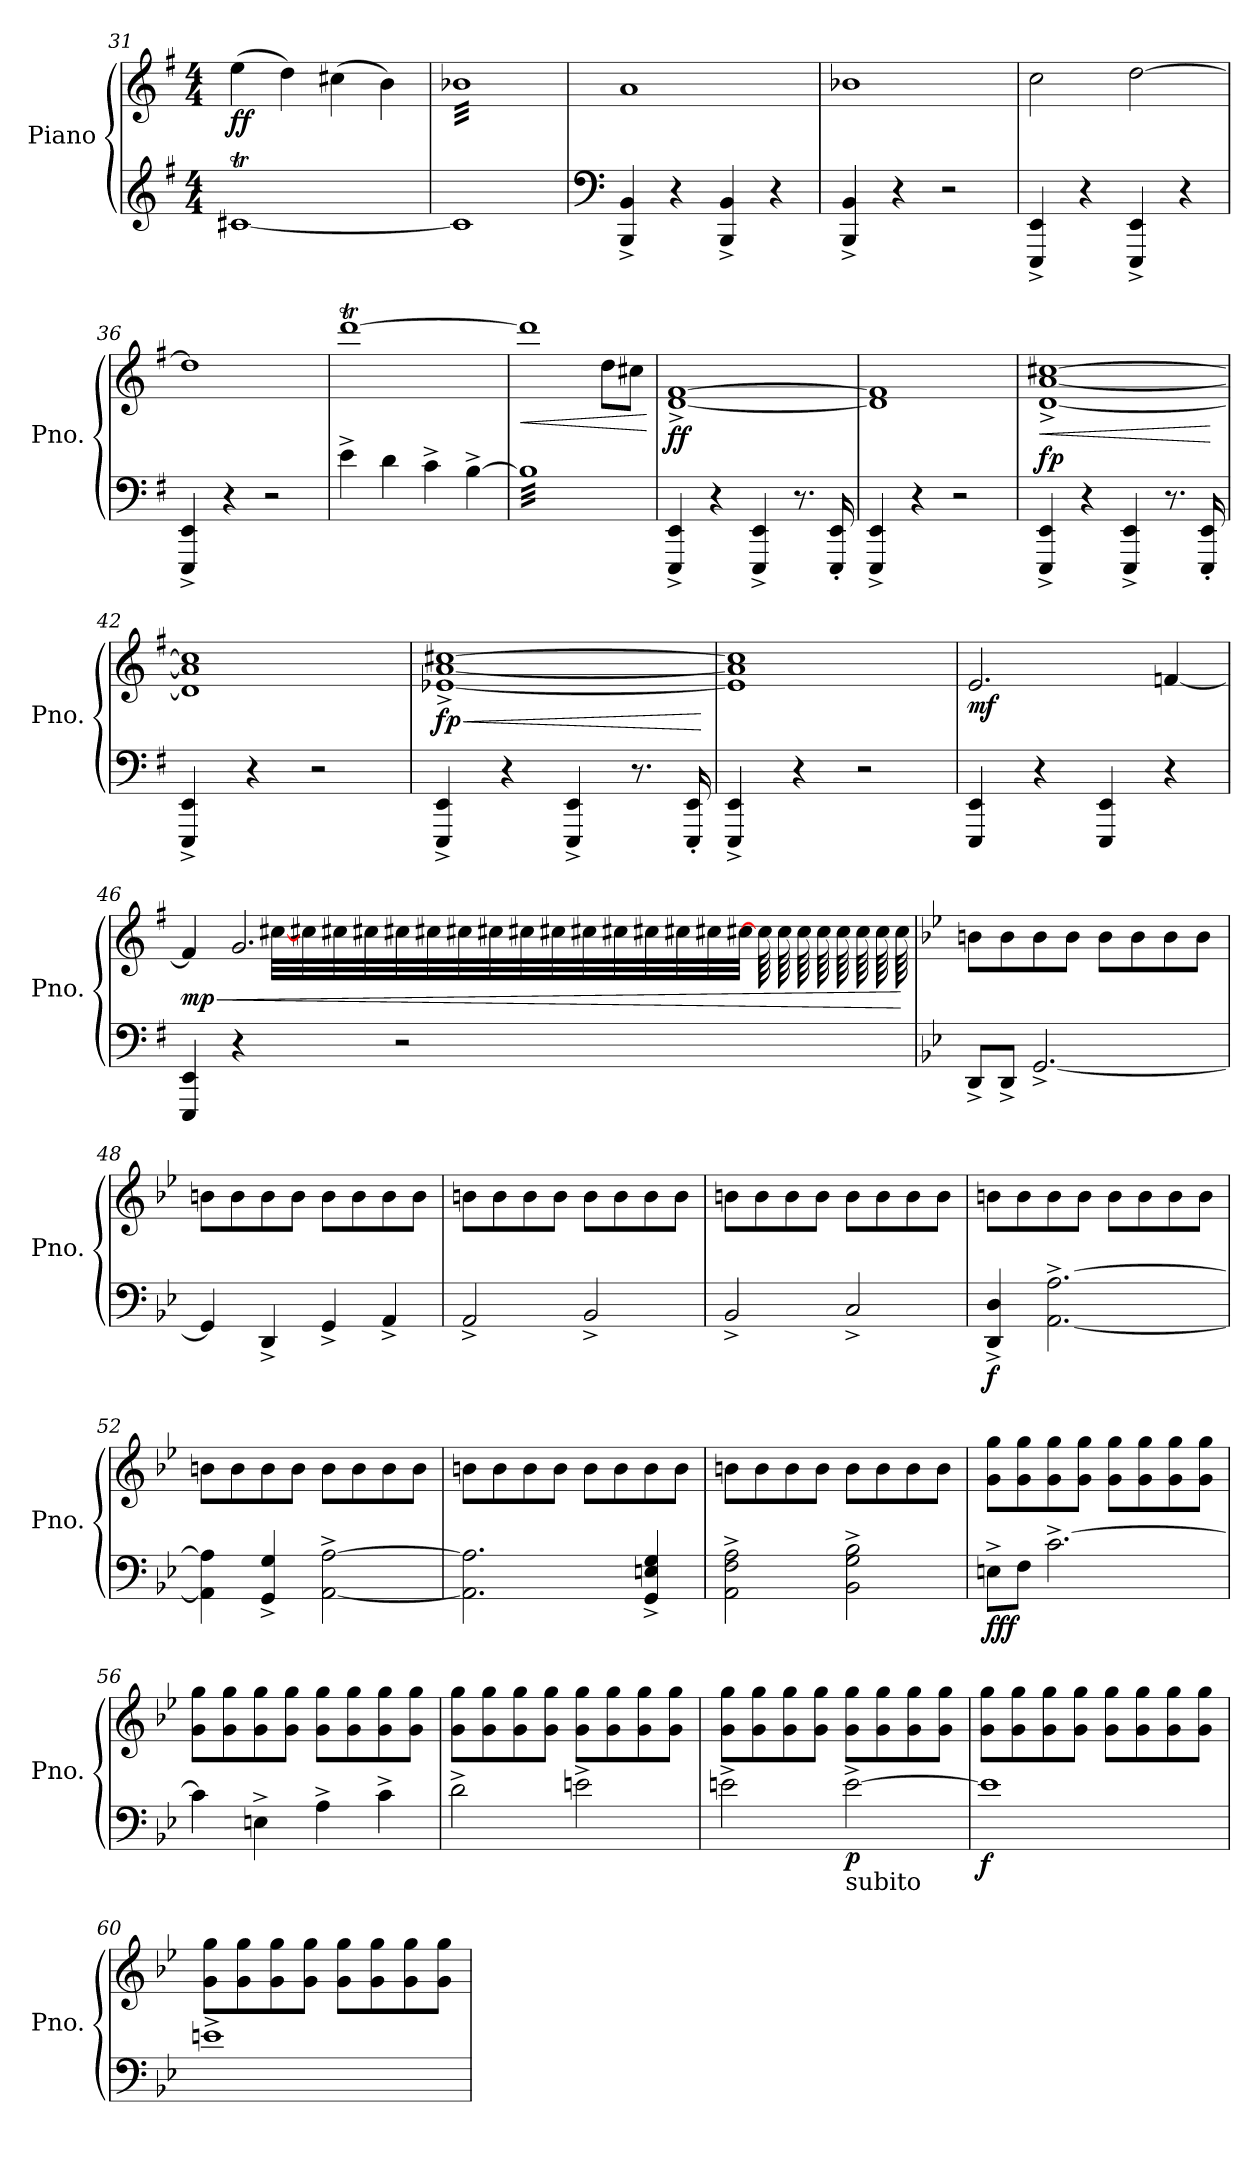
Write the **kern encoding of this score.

**kern	**kern	**dynam
*part1	*part1	*part1
*staff2	*staff1	*staff1/2
*I"Piano	*	*
*I'Pno.	*	*
*clefG2	*clefG2	*
*k[f#]	*k[f#]	*
*M4/4	*M4/4	*
=31	=31	=31
!	!	!LO:DY:b
[1c#Xt	(>4ee\	ff
.	4dd\)	.
.	(>4cc#X\	.
.	4b\)	.
=32	=32	=32
*	*tremolo	*
1c#]	32b-XLLL	.
.	32b-X	.
.	32b-X	.
.	32b-X	.
.	32b-X	.
.	32b-X	.
.	32b-X	.
.	32b-X	.
.	32b-X	.
.	32b-X	.
.	32b-X	.
.	32b-X	.
.	32b-X	.
.	32b-X	.
.	32b-X	.
.	32b-X	.
.	32b-X	.
.	32b-X	.
.	32b-X	.
.	32b-X	.
.	32b-X	.
.	32b-X	.
.	32b-X	.
.	32b-X	.
.	32b-X	.
.	32b-X	.
.	32b-X	.
.	32b-X	.
.	32b-X	.
.	32b-X	.
.	32b-X	.
.	32b-XJJJ	.
*	*Xtremolo	*
=33	=33	=33
*clefF4	*	*
4BBB/^ 4BB/^	1a	.
4r	.	.
4BBB/^ 4BB/^	.	.
4r	.	.
!!LO:PB:g=z
=34	=34	=34
4BBB/^ 4BB/^	1b-X	.
4r	.	.
2r	.	.
=35	=35	=35
4EEE/^ 4EE/^	2cc\	.
4r	.	.
4EEE/^ 4EE/^	[2dd\	.
4r	.	.
=36	=36	=36
4EEE/^ 4EE/^	1dd]	.
4r	.	.
2r	.	.
=37	=37	=37
4e^\	[1dddT	.
4d\	.	.
4c^\	.	.
[4B^\	.	.
=38	=38	=38
!	!	!LO:HP:b
*	*^	*
*tremolo	*	*	*
32B]LLL	1ddd]	2.ryy	<
32B	.	.	.
32B	.	.	.
32B	.	.	.
32B	.	.	.
32B	.	.	.
32B	.	.	.
32B	.	.	.
32B	.	.	.
32B	.	.	.
32B	.	.	.
32B	.	.	.
32B	.	.	.
32B	.	.	.
32B	.	.	.
32B	.	.	.
32B	.	.	.
32B	.	.	.
32B	.	.	.
32B	.	.	.
32B	.	.	.
32B	.	.	.
32B	.	.	.
32B	.	.	.
32B	.	8dd\L	.
32B	.	.	.
32B	.	.	.
32B	.	.	.
32B	.	8cc#X\J	.
32B	.	.	.
32B	.	.	.
32BJJJ	.	.	.
*Xtremolo	*	*	*
*	*v	*v	*
.	.	[
=39	=39	=39
!	!	!LO:DY:b
4EEE/^ 4EE/^	[1d^ [1f#^	ff
4r	.	.
4EEE/^ 4EE/^	.	.
8.r	.	.
16EEE/' 16EE/'	.	.
=40	=40	=40
4EEE/^ 4EE/^	1d] 1f#]	.
4r	.	.
2r	.	.
=41	=41	=41
!	!	!LO:HP:b
!	!	!LO:DY:n=1:a=2
4EEE/^ 4EE/^	[1d^ [1a^ [1cc#X^	< fp
4r	.	.
4EEE/^ 4EE/^	.	.
8.r	.	.
16EEE/' 16EE/'	.	.
.	.	[
=42	=42	=42
4EEE/^ 4EE/^	1d] 1a] 1cc#]	.
4r	.	.
2r	.	.
!!LO:LB:g=z
=43	=43	=43
!	!	!LO:HP:b
!	!	!LO:DY:n=1:b
4EEE/^ 4EE/^	[1e-X^ [1a^ [1cc#X^	< fp
4r	.	.
4EEE/^ 4EE/^	.	.
8.r	.	.
16EEE/' 16EE/'	.	.
.	.	[
=44	=44	=44
4EEE/^ 4EE/^	1e-] 1a] 1cc#]	.
4r	.	.
2r	.	.
=45	=45	=45
!	!	!LO:DY:b
4EEE/ 4EE/	2.e/	mf
4r	.	.
4EEE/ 4EE/	.	.
4r	[4fn/	.
=46	=46	=46
!	!	!LO:HP:b
*	*^	*
!	!	!	!LO:DY:n=1:b
4EEE/ 4EE/	4f/]	4.ryy	< mp
4r	2.g/	.	.
*	*tremolo	*	*
.	.	[32cc#X\LLL	.
.	.	32cc#X\	.
.	.	32cc#X\	.
.	.	32cc#X\	.
2r	.	32cc#X\	.
.	.	32cc#X\	.
.	.	32cc#X\	.
.	.	32cc#X\	.
.	.	32cc#X\	.
.	.	32cc#X\	.
.	.	32cc#X\	.
.	.	32cc#X\	.
.	.	32cc#X\	.
.	.	32cc#X\	.
.	.	32cc#X\	.
.	.	32cc#X\JJJ	.
.	.	64cc#\]	.
.	.	64cc#\	.
.	.	64cc#\	.
.	.	64cc#\	.
.	.	64cc#\	.
.	.	64cc#\	.
.	.	64cc#\	.
.	.	64cc#\	.
*	*Xtremolo	*	*
*	*v	*v	*
.	.	[
=47	=47	=47
*k[b-e-]	*k[b-e-]	*
!	!	!LO:DY:b=2
!	!	!LO:DY:n=1:b
8DD^/L	8bn\L	ff mf
8DD^/J	8b\	.
[2.GG^/	8b\	.
.	8b\J	.
.	8b\L	.
.	8b\	.
.	8b\	.
.	8b\J	.
=48	=48	=48
4GG/]	8bn\L	.
.	8b\	.
4DD^/	8b\	.
.	8b\J	.
4GG^/	8b\L	.
.	8b\	.
4AA^/	8b\	.
.	8b\J	.
!!LO:LB:g=z
=49	=49	=49
2AA^/	8bn\L	.
.	8b\	.
.	8b\	.
.	8b\J	.
2BB-^/	8b\L	.
.	8b\	.
.	8b\	.
.	8b\J	.
=50	=50	=50
2BB-^/	8bn\L	.
.	8b\	.
.	8b\	.
.	8b\J	.
2C^/	8b\L	.
.	8b\	.
.	8b\	.
.	8b\J	.
=51	=51	=51
!	!	!LO:DY:b=2
4DD/^ 4D/^	8bn\L	f
.	8b\	.
[2.AA\^ [2.A\^	8b\	.
.	8b\J	.
.	8b\L	.
.	8b\	.
.	8b\	.
.	8b\J	.
=52	=52	=52
4AA\] 4A\]	8bn\L	.
.	8b\	.
4GG/^ 4G/^	8b\	.
.	8b\J	.
[2AA\^ [2A\^	8b\L	.
.	8b\	.
.	8b\	.
.	8b\J	.
=53	=53	=53
2.AA\] 2.A\]	8bn\L	.
.	8b\	.
.	8b\	.
.	8b\J	.
.	8b\L	.
.	8b\	.
4GG/^ 4En/^ 4G/^	8b\	.
.	8b\J	.
!!LO:LB:g=z
=54	=54	=54
2AA\^ 2F\^ 2A\^	8bn\L	.
.	8b\	.
.	8b\	.
.	8b\J	.
2BB-\^ 2G\^ 2B-\^	8b\L	.
.	8b\	.
.	8b\	.
.	8b\J	.
=55	=55	=55
!	!	!LO:DY:b=2
!	!	!LO:DY:n=1:b
8En^\L	8g\ 8gg\L	ff f
8F\J	8g\ 8gg\	.
[2.c^\	8g\ 8gg\	.
.	8g\ 8gg\J	.
.	8g\ 8gg\L	.
.	8g\ 8gg\	.
.	8g\ 8gg\	.
.	8g\ 8gg\J	.
=56	=56	=56
4c\]	8g\ 8gg\L	.
.	8g\ 8gg\	.
4En^\	8g\ 8gg\	.
.	8g\ 8gg\J	.
4A^\	8g\ 8gg\L	.
.	8g\ 8gg\	.
4c^\	8g\ 8gg\	.
.	8g\ 8gg\J	.
=57	=57	=57
2d^\	8g\ 8gg\L	.
.	8g\ 8gg\	.
.	8g\ 8gg\	.
.	8g\ 8gg\J	.
2en^\	8g\ 8gg\L	.
.	8g\ 8gg\	.
.	8g\ 8gg\	.
.	8g\ 8gg\J	.
=58	=58	=58
2en^\	8g\ 8gg\L	.
.	8g\ 8gg\	.
.	8g\ 8gg\	.
.	8g\ 8gg\J	.
!LO:TX:b:t=subito	!	!
!	!	!LO:DY:b=2
[2e^\	8g\ 8gg\L	p
.	8g\ 8gg\	.
.	8g\ 8gg\	.
.	8g\ 8gg\J	.
!!LO:LB:g=z
=59	=59	=59
!	!	!LO:DY:b=2
1e]	8g\ 8gg\L	f
.	8g\ 8gg\	.
.	8g\ 8gg\	.
.	8g\ 8gg\J	.
.	8g\ 8gg\L	.
.	8g\ 8gg\	.
.	8g\ 8gg\	.
.	8g\ 8gg\J	.
=60	=60	=60
!	!	!LO:DY:b=2
!	!	!LO:DY:n=1:b=2
1en^	8g\ 8gg\L	p f
.	8g\ 8gg\	.
.	8g\ 8gg\	.
.	8g\ 8gg\J	.
.	8g\ 8gg\L	.
.	8g\ 8gg\	.
.	8g\ 8gg\	.
.	8g\ 8gg\J	.
=	=	=
*-	*-	*-
